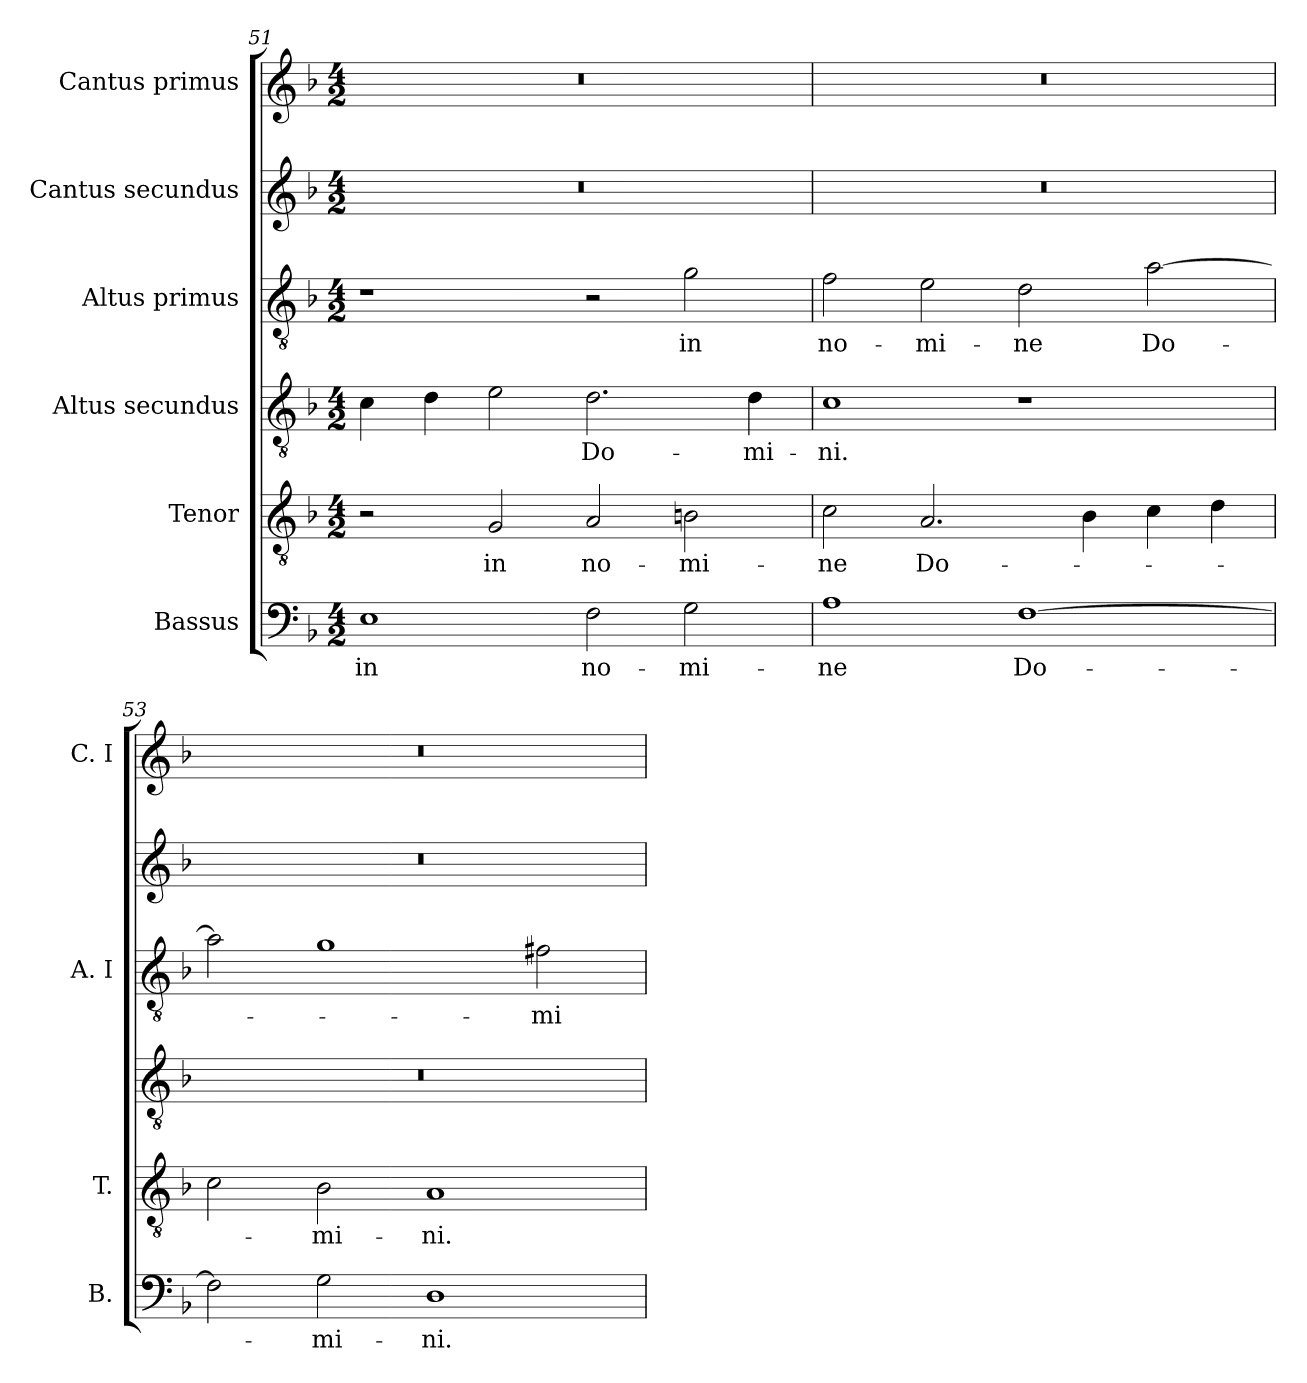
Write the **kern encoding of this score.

**kern	**text	**kern	**text	**kern	**text	**kern	**text	**kern	**kern
*part6	*part6	*part5	*part5	*part4	*part4	*part3	*part3	*part2	*part1
*staff6	*staff6	*staff5	*staff5	*staff4	*staff4	*staff3	*staff3	*staff2	*staff1
*I"Bassus	*	*I"Tenor	*	*I"Altus secundus	*	*I"Altus primus	*	*I"Cantus secundus	*I"Cantus primus
*I'B.	*	*I'T.	*	*	*	*I'A. I	*	*	*I'C. I
*clefF4	*	*clefGv2	*	*clefGv2	*	*clefGv2	*	*clefG2	*clefG2
*	*	*ITrd7c12	*	*ITrd7c12	*	*ITrd7c12	*	*	*
*k[b-]	*	*k[b-]	*	*k[b-]	*	*k[b-]	*	*k[b-]	*k[b-]
*d:	*	*d:	*	*d:	*	*d:	*	*d:	*d:
*M4/2	*	*M4/2	*	*M4/2	*	*M4/2	*	*M4/2	*M4/2
=51	=51	=51	=51	=51	=51	=51	=51	=51	=51
!	!LO:LY:b:color=#000000	!	!	!	!	!	!	!LO:N:vis=1	!LO:N:vis=1
1Ei	in	2r	.	4Ci\	.	1r	.	0r	0r
.	.	.	.	4Di\	.	.	.	.	.
!	!	!	!LO:LY:b:color=#000000	!	!	!	!	!	!
.	.	2GGi/	in	2Ei\	.	.	.	.	.
!	!LO:LY:b:color=#000000	!	!	!	!	!	!	!	!
!	!	!	!LO:LY:b:color=#000000	!	!	!	!	!	!
!	!	!	!	!	!LO:LY:b:color=#000000	!	!	!	!
2Fi\	no-	2AAi/	no-	2.Di\	Do-	2r	.	.	.
!	!LO:LY:b:color=#000000	!	!	!	!	!	!	!	!
!	!	!	!LO:LY:b:color=#000000	!	!	!	!	!	!
!	!	!	!	!	!	!	!LO:LY:b:color=#000000	!	!
2Gi\	-mi-	2BBni\	-mi-	.	.	2Gi\	in	.	.
!	!	!	!	!	!LO:LY:b:color=#000000	!	!	!	!
.	.	.	.	4Di\	-mi-	.	.	.	.
=52	=52	=52	=52	=52	=52	=52	=52	=52	=52
!	!LO:LY:b:color=#000000	!	!	!	!	!	!	!	!
!	!	!	!LO:LY:b:color=#000000	!	!	!	!	!	!
!	!	!	!	!	!LO:LY:b:color=#000000	!	!	!	!
!	!	!	!	!	!	!	!LO:LY:b:color=#000000	!LO:N:vis=1	!LO:N:vis=1
1Ai	-ne	2Ci\	-ne	1Ci	-ni.	2Fi\	no-	0r	0r
!	!	!	!LO:LY:b:color=#000000	!	!	!	!	!	!
!	!	!	!	!	!	!	!LO:LY:b:color=#000000	!	!
.	.	2.AAi/	Do-	.	.	2Ei\	-mi-	.	.
!	!LO:LY:b:color=#000000	!	!	!	!	!	!	!	!
!	!	!	!	!	!	!	!LO:LY:b:color=#000000	!	!
[1Fi	Do-	.	.	1r	.	2Di\	-ne	.	.
.	.	4BB-i\	.	.	.	.	.	.	.
!	!	!	!	!	!	!	!LO:LY:b:color=#000000	!	!
.	.	4Ci\	.	.	.	[2Ai\	Do-	.	.
.	.	4Di\	.	.	.	.	.	.	.
=53	=53	=53	=53	=53	=53	=53	=53	=53	=53
!	!	!	!	!LO:N:vis=1	!	!	!	!LO:N:vis=1	!LO:N:vis=1
2Fi\]	.	2Ci\	.	0r	.	2Ai\]	.	0r	0r
!	!LO:LY:b:color=#000000	!	!	!	!	!	!	!	!
!	!	!	!LO:LY:b:color=#000000	!	!	!	!	!	!
2Gi\	-mi-	2BB-i\	-mi-	.	.	1Gi	.	.	.
!	!LO:LY:b:color=#000000	!	!	!	!	!	!	!	!
!	!	!	!LO:LY:b:color=#000000	!	!	!	!	!	!
1Di	-ni.	1AAi	-ni.	.	.	.	.	.	.
!	!	!	!	!	!	!	!LO:LY:b:color=#000000	!	!
.	.	.	.	.	.	2F#Xi\	-mi-	.	.
=	=	=	=	=	=	=	=	=	=
*-	*-	*-	*-	*-	*-	*-	*-	*-	*-
